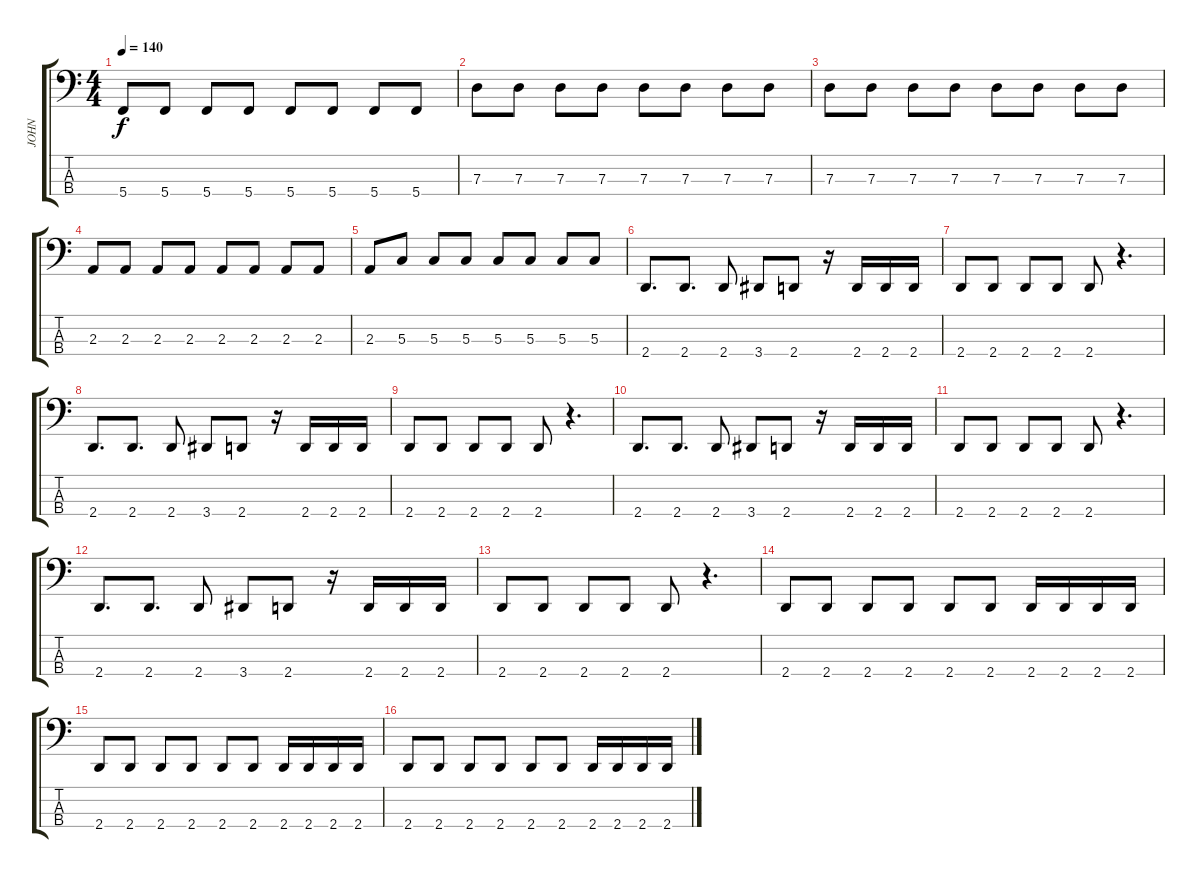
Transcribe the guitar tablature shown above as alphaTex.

\track ("JOHN" "JOHN") {instrument electricbasspick}
\staff {score tabs}
\tuning (F2 C2 G1 C1) {hide}
\ts (4 4)
\tempo 140
\clef f4
\ks c
5.4.8{dy f} 5.4.8 5.4.8 5.4.8 5.4.8 5.4.8 5.4.8 5.4.8 |
7.3.8 7.3.8 7.3.8 7.3.8 7.3.8 7.3.8 7.3.8 7.3.8 |
7.3.8 7.3.8 7.3.8 7.3.8 7.3.8 7.3.8 7.3.8 7.3.8 |
2.3.8 2.3.8 2.3.8 2.3.8 2.3.8 2.3.8 2.3.8 2.3.8 |
2.3.8 5.3.8 5.3.8 5.3.8 5.3.8 5.3.8 5.3.8 5.3.8 |
2.4.8{d} 2.4.8{d} 2.4.8 3.4.8 2.4.8 r.16 2.4.16 2.4.16 2.4.16 |
2.4.8 2.4.8 2.4.8 2.4.8 2.4.8 r.4{d} |
2.4.8{d} 2.4.8{d} 2.4.8 3.4.8 2.4.8 r.16 2.4.16 2.4.16 2.4.16 |
2.4.8 2.4.8 2.4.8 2.4.8 2.4.8 r.4{d} |
2.4.8{d} 2.4.8{d} 2.4.8 3.4.8 2.4.8 r.16 2.4.16 2.4.16 2.4.16 |
2.4.8 2.4.8 2.4.8 2.4.8 2.4.8 r.4{d} |
2.4.8{d} 2.4.8{d} 2.4.8 3.4.8 2.4.8 r.16 2.4.16 2.4.16 2.4.16 |
2.4.8 2.4.8 2.4.8 2.4.8 2.4.8 r.4{d} |
2.4.8 2.4.8 2.4.8 2.4.8 2.4.8 2.4.8 2.4.16 2.4.16 2.4.16 2.4.16 |
2.4.8 2.4.8 2.4.8 2.4.8 2.4.8 2.4.8 2.4.16 2.4.16 2.4.16 2.4.16 |
2.4.8 2.4.8 2.4.8 2.4.8 2.4.8 2.4.8 2.4.16 2.4.16 2.4.16 2.4.16
